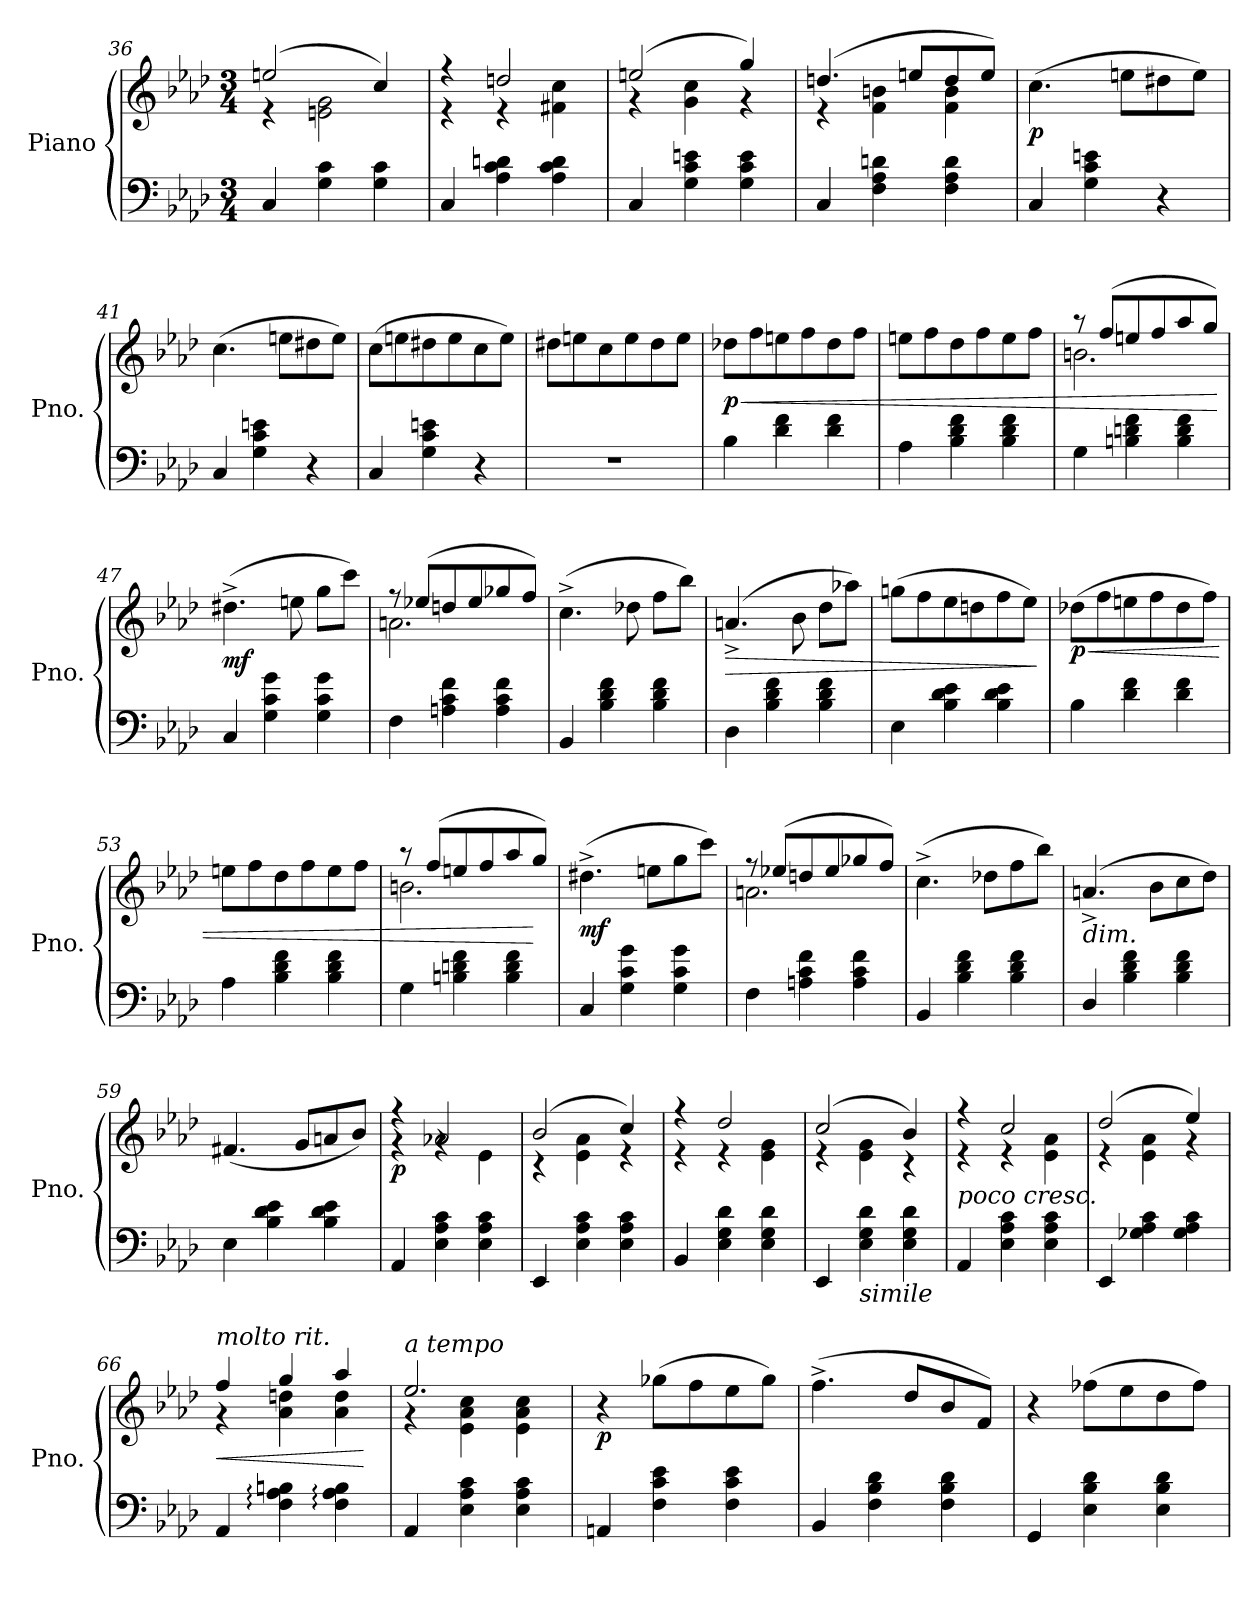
**kern	**kern	**dynam
*part1	*part1	*part1
*staff2	*staff1	*staff1/2
*I"Piano	*	*
*I'Pno.	*	*
*clefF4	*clefG2	*
*k[b-e-a-d-]	*k[b-e-a-d-]	*
*M3/4	*M3/4	*
=36	=36	=36
*	*^	*
4C/	(>2een/	4r	.
4G\ 4c\	.	2en\ 2g\	.
4G\ 4c\	4cc/)	.	.
=37	=37	=37	=37
4C/	4r	4r	.
4A-\ 4c\ 4dn\	2ddn/	4r	.
4A-\ 4c\ 4d\	.	4f#X\ 4cc\	.
!!LO:LB:g=z	!!
=38	=38	=38	=38
4C/	(>2een/	4r	.
4G\ 4c\ 4en\	.	4g\ 4cc\	.
4G\ 4c\ 4e\	4gg/)	4r	.
=39	=39	=39	=39
4C/	(>4.ddn/	4r	.
4F\ 4A-\ 4dn\	.	4f\ 4bn\	.
.	8een/L	.	.
4F\ 4A-\ 4d\	8dd/	4f\ 4b\	.
.	8ee/J)	.	.
*	*v	*v	*
=40	=40	=40
!	!	!LO:DY:b
4C/	(>4.cc\	p
4G\ 4c\ 4en\	.	.
.	8een\L	.
4r	8dd#X\	.
.	8ee\J)	.
=41	=41	=41
4C/	(>4.cc\	.
4G\ 4c\ 4en\	.	.
.	8een\L	.
4r	8dd#X\	.
.	8ee\J)	.
=42	=42	=42
4C/	(>8cc\L	.
.	8een\	.
4G\ 4c\ 4en\	8dd#X\	.
.	8ee\	.
4r	8cc\	.
.	8ee\J)	.
!!LO:LB:g=z
=43	=43	=43
2.r	8dd#X\L	.
.	8een\	.
.	8cc\	.
.	8ee\	.
.	8dd#\	.
.	8ee\J	.
=44	=44	=44
!	!	!LO:HP:b
!	!	!LO:DY:n=1:b
4B-\	8dd-X\L	< p
.	8ff\	.
4d-\ 4f\	8een\	.
.	8ff\	.
4d-\ 4f\	8dd-\	.
.	8ff\J	.
=45	=45	=45
4A-\	8een\L	.
.	8ff\	.
4B-\ 4d-\ 4f\	8dd-\	.
.	8ff\	.
4B-\ 4d-\ 4f\	8ee\	.
.	8ff\J	.
=46	=46	=46
*	*^	*
4G\	8r	2.bn<\	.
.	(>8ff/L	.	.
4Bn\ 4dn\ 4f\	8een/	.	.
.	8ff/	.	.
4B\ 4d\ 4f\	8aa-/	.	.
.	8gg/J)	.	.
*	*v	*v	*
.	.	[
=47	=47	=47
!	!	!LO:DY:b
4C/	(>4.dd#X^\	mf
4G\ 4c\ 4g\	.	.
.	8een\	.
4G\ 4c\ 4g\	8gg\L	.
.	8ccc\J)	.
!!LO:PB:g=z
=48	=48	=48
*	*^	*
4F\	8r	2.an\	.
.	(>8ee-X/L	.	.
4An\ 4c\ 4f\	8ddn/	.	.
.	8ee-/	.	.
4A\ 4c\ 4f\	8gg-X/	.	.
.	8ff/J)	.	.
*	*v	*v	*
=49	=49	=49
4BB-/	(>4.cc^\	.
4B-\ 4d-\ 4f\	.	.
.	8dd-X\	.
4B-\ 4d-\ 4f\	8ff\L	.
.	8bb-\J)	.
=50	=50	=50
!	!	!LO:HP:b
4D-\	(>4.an^/	>
4B-\ 4d-\ 4f\	.	.
.	8b-\	.
4B-\ 4d-\ 4f\	8dd-\L	.
.	8aa-X\J)	.
=51	=51	=51
4E-\	(>8ggn\L	.
.	8ff\	.
4B-\< 4d-\< 4e-\<	8ee-\	.
.	8ddn\	.
4B-\ 4d-\ 4e-\	8ff\	.
.	8ee-\J)	.
.	.	]
=52	=52	=52
!	!	!LO:HP:b
!	!	!LO:DY:n=1:b
4B-<\	(>8dd-X\L	< p
.	8ff\	.
4d-\ 4f\	8een\	.
.	8ff\	.
4d-\ 4f\	8dd-\	.
.	8ff\J)	.
!!LO:LB:g=z
=53	=53	=53
4A-\	8een\L	.
.	8ff\	.
4B-\ 4d-\ 4f\	8dd-\	.
.	8ff\	.
4B-\ 4d-\ 4f\	8ee\	.
.	8ff\J	.
=54	=54	=54
*	*^	*
4G\	8r	2.bn\	.
.	(>8ff/L	.	.
4Bn\ 4dn\ 4f\	8een/	.	.
.	8ff/	.	.
4B\ 4d\ 4f\	8aa-/	.	.
.	8gg/J)	.	[
*	*v	*v	*
=55	=55	=55
!	!	!LO:DY:b
4C/	(>4.dd#X^\	mf
4G\ 4c\ 4g\	.	.
.	8een\L	.
4G\ 4c\ 4g\	8gg\	.
.	8ccc\J)	.
=56	=56	=56
*	*^	*
4F\	8r	2.an\	.
.	(>8ee-X/L	.	.
4An\ 4c\ 4f\	8ddn/	.	.
.	8ee-/	.	.
4A\ 4c\ 4f\	8gg-X/	.	.
.	8ff/J)	.	.
*	*v	*v	*
=57	=57	=57
4BB-/	(>4.cc^\	.
4B-\< 4d-\< 4f\<	.	.
.	8dd-X\L	.
4B-\ 4d-\ 4f\	8ff\	.
.	8bb-\J)	.
!!LO:LB:g=z
=58	=58	=58
!LO:TX:a:i:t=dim.	!	!
4D-/	(>4.an^/	.
4B-\ 4d-\ 4f\	.	.
.	8b-\L	.
4B-\ 4d-\ 4f\	8cc\	.
.	8dd-\J)	.
=59	=59	=59
4E-\	(<4.f#X/	.
4B-\ 4d-\ 4e-\	.	.
.	8g/L	.
4B-\ 4d-\ 4e-\	8an/	.
.	8b-/J)	.
=60	=60	=60
*	*^	*
!	!	!	!LO:DY:b
4AA-/	4r	4rg	p
4E-\< 4A-\< 4c\<	2a-X/	4rg	.
4E-\ 4A-\ 4c\	.	4e-\	.
=61	=61	=61	=61
4EE-/	(>2b-/	4r	.
4E-\ 4A-\ 4c\	.	4e-\ 4a-\	.
4E-\ 4A-\ 4c\	4cc/)	4r	.
=62	=62	=62	=62
4BB-/	4r	4r	.
4E-\< 4G\< 4d-\<	2dd-/	4r	.
4E-\ 4G\ 4d-\	.	4e-\ 4g\	.
=63	=63	=63	=63
4EE-/	(>2cc/	4r	.
!LO:TX:b:i:t=simile	!	!	!
4E-\ 4G\ 4d-\	.	4e-\ 4g\	.
4E-\ 4G\ 4d-\	4b-/)	4r	.
=64	=64	=64	=64
!LO:TX:a:i:t=poco cresc.	!	!	!
4AA-/	4r	4r	.
4E-\ 4A-\ 4c\	2cc/	4r	.
4E-\ 4A-\ 4c\	.	4e-\ 4a-\	.
!!LO:PB:g=z	!!
=65	=65	=65	=65
4EE-/	(>2dd-/	4r	.
4G-X\< 4A-\< 4c\<	.	4e-\ 4a-\	.
4G-\ 4A-\ 4c\	4ee-/)	4r	.
=66	=66	=66	=66
!	!LO:TX:a:i:t=molto rit.	!	!
!	!	!	!LO:HP:b
4AA-/	4ff/	4r	<
*	*MM158	*	*
4F\:< 4A-\:< 4Bn\:<	4gg/	4a-\: 4ddn\:	.
*	*MM153	*	*
4F\: 4A-\: 4B\:	4aa-/	4a-\: 4dd\:	.
*	*v	*v	*
.	.	[
=67	=67	=67
*	*MM170	*
*	*^	*
!	!LO:TX:a:i:t=a tempo	!	!
4AA-/	2.ee-/	4r	.
4E-\< 4A-\< 4c\<	.	4e-\ 4a-\ 4cc\	.
4E-\ 4A-\ 4c\	.	4e-\ 4a-\ 4cc\	.
=68	=68	=68	=68
!	!	!	!LO:DY:b
*	*v	*v	*
4AAn/	4r	p
4F\< 4c\< 4e-\<	(>8gg-X\L	.
.	8ff\	.
4F\ 4c\ 4e-\	8ee-\	.
.	8gg-\J)	.
=69	=69	=69
4BB-/	(>4.ff^\	.
4F\< 4B-\< 4d-\<	.	.
.	8dd-/L	.
4F\ 4B-\ 4d-\	8b-/	.
.	8f/J)	.
=70	=70	=70
4GG/	4r	.
4E-\< 4B-\< 4d-\<	(>8ff-X\L	.
.	8ee-\	.
4E-\ 4B-\ 4d-\	8dd-\	.
.	8ff-\J)	.
=	=	=
*-	*-	*-
